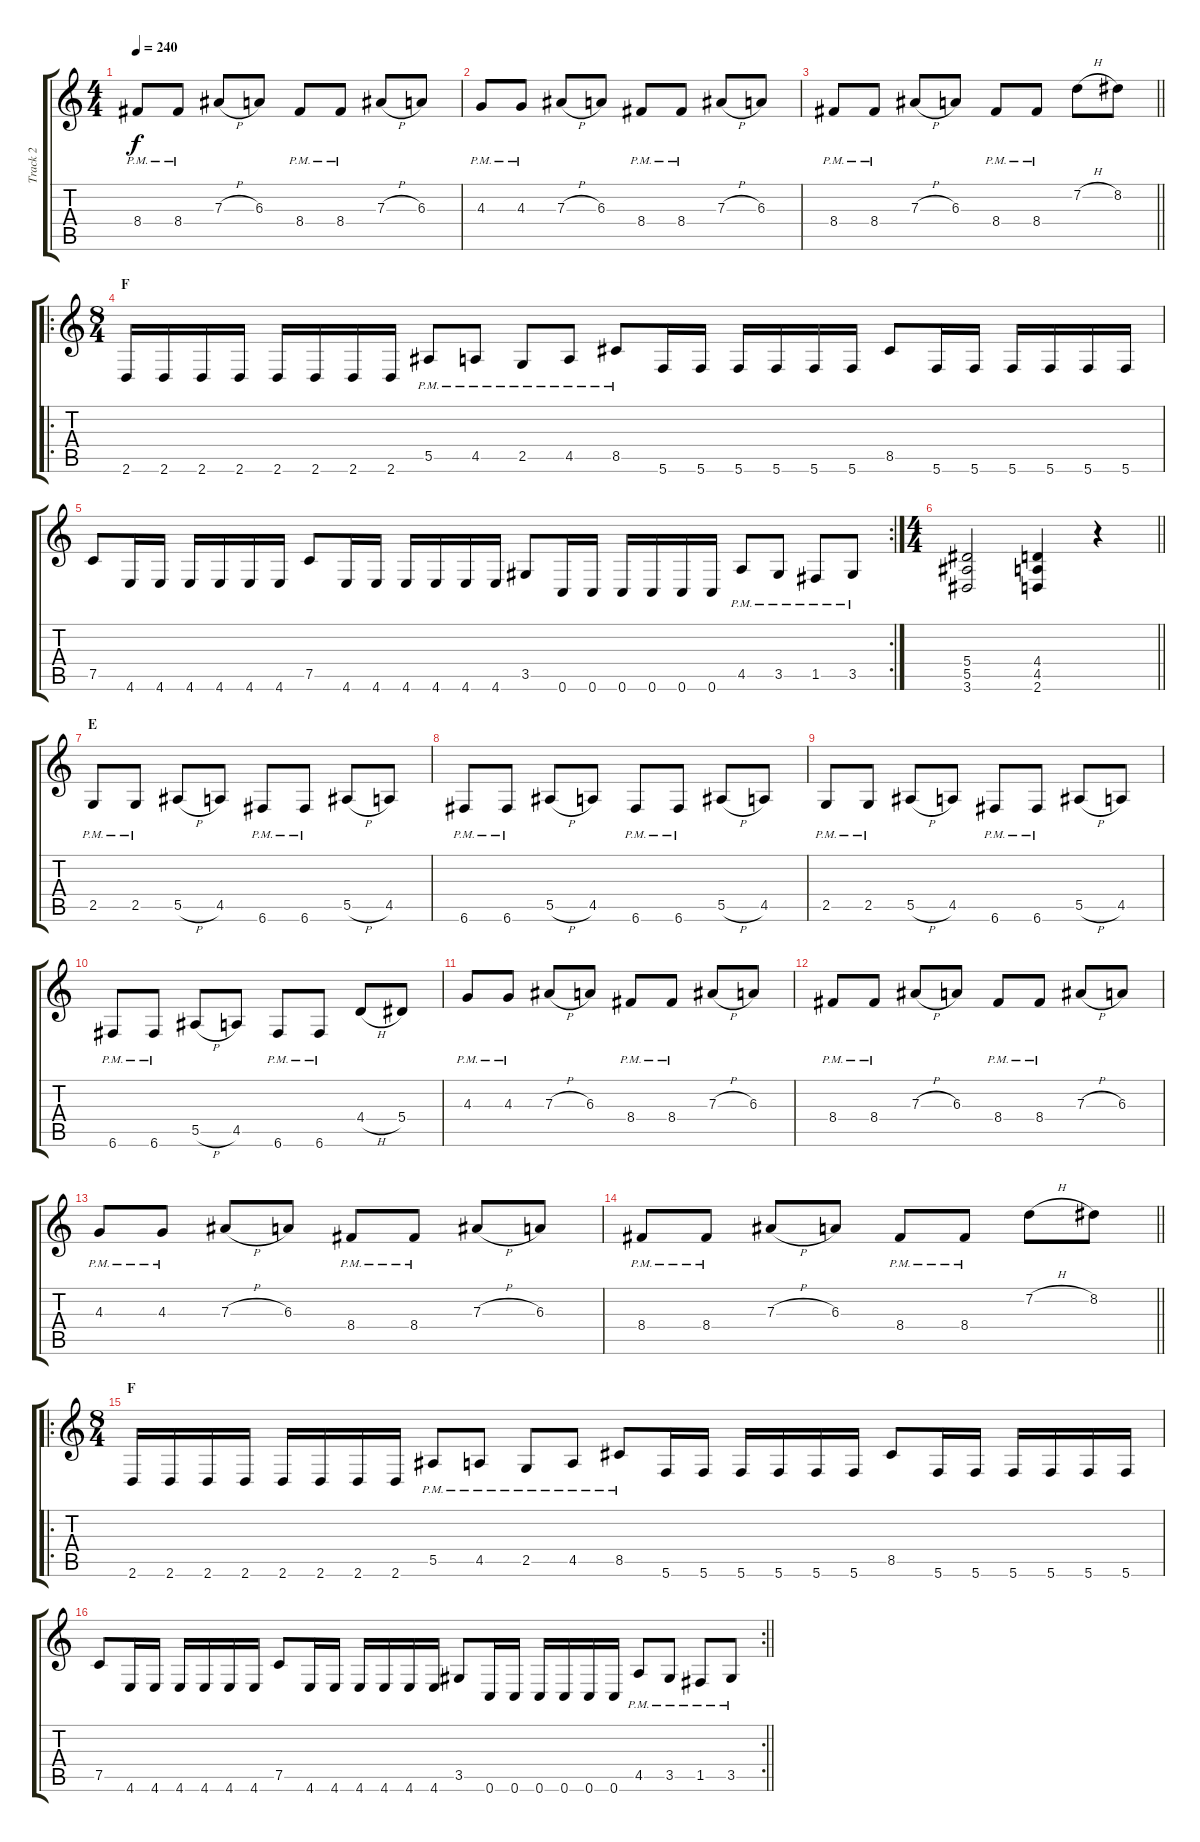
\track ("Track 2" "Track 2") {instrument distortionguitar}
\staff {score tabs}
\tuning (C4 G3 Eb3 Bb2 F2 C2) {hide}
\ts (4 4)
\tempo 240
\clef g2
\ks c
8.4{pm}.8{dy f} 8.4{pm}.8 7.3{h}.8 6.3.8 8.4{pm}.8 8.4{pm}.8 7.3{h}.8 6.3.8 |
4.3{pm}.8 4.3{pm}.8 7.3{h}.8 6.3.8 8.4{pm}.8 8.4{pm}.8 7.3{h}.8 6.3.8 |
\barLineRight lightlight
8.4{pm}.8 8.4{pm}.8 7.3{h}.8 6.3.8 8.4{pm}.8 8.4{pm}.8 7.2{h}.8 8.2.8 |
\ro
\ts (8 4)
\section ("" "F")
2.6.16 2.6.16 2.6.16 2.6.16 2.6.16 2.6.16 2.6.16 2.6.16 5.5{pm}.8 4.5{pm}.8 2.5{pm}.8 4.5{pm}.8 8.5{pm}.8 5.6.16 5.6.16 5.6.16 5.6.16 5.6.16 5.6.16 8.5.8 5.6.16 5.6.16 5.6.16 5.6.16 5.6.16 5.6.16 |
\rc 2
7.5.8 4.6.16 4.6.16 4.6.16 4.6.16 4.6.16 4.6.16 7.5.8 4.6.16 4.6.16 4.6.16 4.6.16 4.6.16 4.6.16 3.5.8 0.6.16 0.6.16 0.6.16 0.6.16 0.6.16 0.6.16 4.5{pm}.8 3.5{pm}.8 1.5{pm}.8 3.5{pm}.8 |
\ts (4 4)
\barLineRight lightlight
(5.4 5.5 3.6).2 (4.4 4.5 2.6).4 r.4 |
\section ("" "E")
2.5{pm}.8 2.5{pm}.8 5.5{h}.8 4.5.8 6.6{pm}.8 6.6{pm}.8 5.5{h}.8 4.5.8 |
6.6{pm}.8 6.6{pm}.8 5.5{h}.8 4.5.8 6.6{pm}.8 6.6{pm}.8 5.5{h}.8 4.5.8 |
2.5{pm}.8 2.5{pm}.8 5.5{h}.8 4.5.8 6.6{pm}.8 6.6{pm}.8 5.5{h}.8 4.5.8 |
6.6{pm}.8 6.6{pm}.8 5.5{h}.8 4.5.8 6.6{pm}.8 6.6{pm}.8 4.4{h}.8 5.4.8 |
4.3{pm}.8 4.3{pm}.8 7.3{h}.8 6.3.8 8.4{pm}.8 8.4{pm}.8 7.3{h}.8 6.3.8 |
8.4{pm}.8 8.4{pm}.8 7.3{h}.8 6.3.8 8.4{pm}.8 8.4{pm}.8 7.3{h}.8 6.3.8 |
4.3{pm}.8 4.3{pm}.8 7.3{h}.8 6.3.8 8.4{pm}.8 8.4{pm}.8 7.3{h}.8 6.3.8 |
\barLineRight lightlight
8.4{pm}.8 8.4{pm}.8 7.3{h}.8 6.3.8 8.4{pm}.8 8.4{pm}.8 7.2{h}.8 8.2.8 |
\ro
\ts (8 4)
\section ("" "F")
2.6.16 2.6.16 2.6.16 2.6.16 2.6.16 2.6.16 2.6.16 2.6.16 5.5{pm}.8 4.5{pm}.8 2.5{pm}.8 4.5{pm}.8 8.5{pm}.8 5.6.16 5.6.16 5.6.16 5.6.16 5.6.16 5.6.16 8.5.8 5.6.16 5.6.16 5.6.16 5.6.16 5.6.16 5.6.16 |
\rc 2
\barLineRight lightlight
7.5.8 4.6.16 4.6.16 4.6.16 4.6.16 4.6.16 4.6.16 7.5.8 4.6.16 4.6.16 4.6.16 4.6.16 4.6.16 4.6.16 3.5.8 0.6.16 0.6.16 0.6.16 0.6.16 0.6.16 0.6.16 4.5{pm}.8 3.5{pm}.8 1.5{pm}.8 3.5{pm}.8
